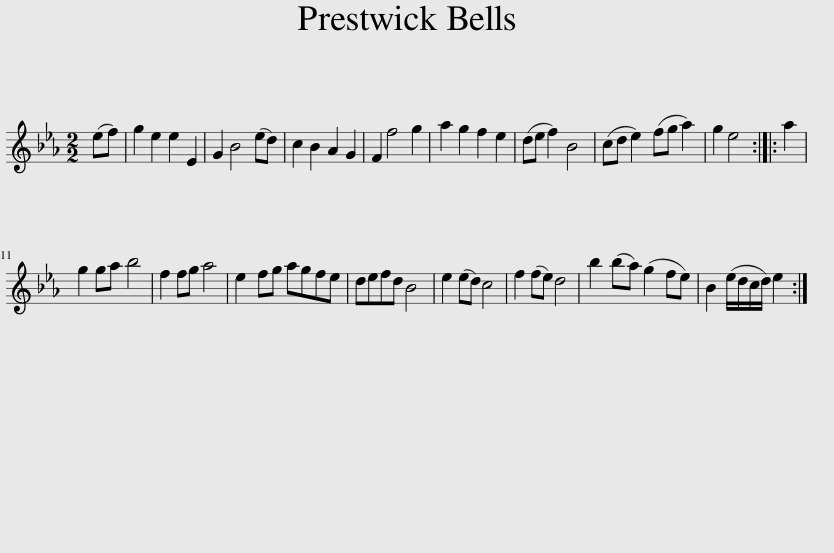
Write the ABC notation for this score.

X:1
L:1/8
M:2/2
I:linebreak $
K:Eb
V:1 treble
V:1
 (ef) | g2 e2 e2 E2 | G2 B4 (ed) | c2 B2 A2 G2 | F2 f4 g2 | %5
 a2 g2 f2 e2 | (de f2) B4 | (cd e2) (fg a2) | g2 e4 :: a2 |$ %10
 g2 ga b4 | f2 fg a4 | e2 fg agfe | defd B4 | e2 (ed) c4 | %15
 f2 (fe) d4 | b2 (ba) (g2 fe) | B2 (e/d/c/d/) e2 :| %18
